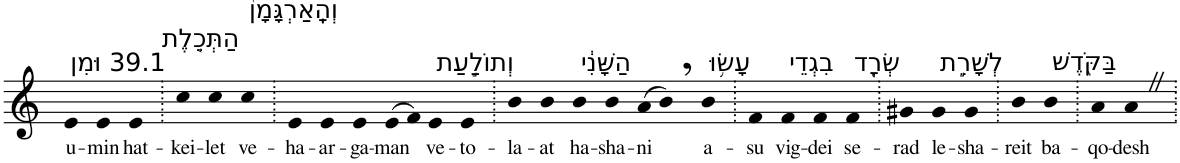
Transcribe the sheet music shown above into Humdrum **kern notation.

**kern	**text
*part1	*part1
*staff1	*staff1
*I"Piano	*
*I'Pno	*
*clefG2	*
*k[]	*
=1	=1
!LO:TX:a:t=39.1 וּמִן	!
!	!LO:LY:b
4e	u-
!	!LO:LY:b
4e	-min
!LO:TX:a:t=הַתְּכֵ֤לֶת	!
!	!LO:LY:b
4e	hat-
=2.	=2.
!	!LO:LY:b
4cc	-kei-
!	!LO:LY:b
4cc	-let
!LO:TX:a:t=וְהָֽאַרְגָּמָן֙	!
!	!LO:LY:b
4cc	ve-
=3.	=3.
!	!LO:LY:b
4e	-ha-
!	!LO:LY:b
4e	-ar-
!	!LO:LY:b
4e	-ga-
!	!LO:LY:b
(>8e	-man
8f)	.
!LO:TX:a:t=וְתוֹלַ֣עַת	!
!	!LO:LY:b
4e	ve-
!	!LO:LY:b
4e	-to-
=4.	=4.
!	!LO:LY:b
4b	-la-
!	!LO:LY:b
4b	-at
!LO:TX:a:t=הַשָּׁנִ֔י	!
!	!LO:LY:b
4b	ha-
!	!LO:LY:b
4b	-sha-
!	!LO:LY:b
(8a	-ni
8b,)	.
!LO:TX:a:t=עָשׂ֥וּ	!
!	!LO:LY:b
4b	a-
=5.	=5.
!	!LO:LY:b
4f	-su
!LO:TX:a:t=בִגְדֵי	!
!	!LO:LY:b
4f	vig-
!	!LO:LY:b
4f	-dei
!LO:TX:a:t=שְׂרָ֖ד	!
!	!LO:LY:b
4f	se-
=6.	=6.
!	!LO:LY:b
4g#X	-rad
!LO:TX:a:t=לְשָׁרֵ֣ת	!
!	!LO:LY:b
4g#	le-
!	!LO:LY:b
4g#	-sha-
=7.	=7.
!	!LO:LY:b
4b	-reit
!LO:TX:a:t=בַּקֹּ֑דֶשׁ	!
!	!LO:LY:b
4b	ba-
=8.	=8.
!	!LO:LY:b
4a	-qo-
!	!LO:LY:b
4aZ	-desh
=.	=.
*-	*-
